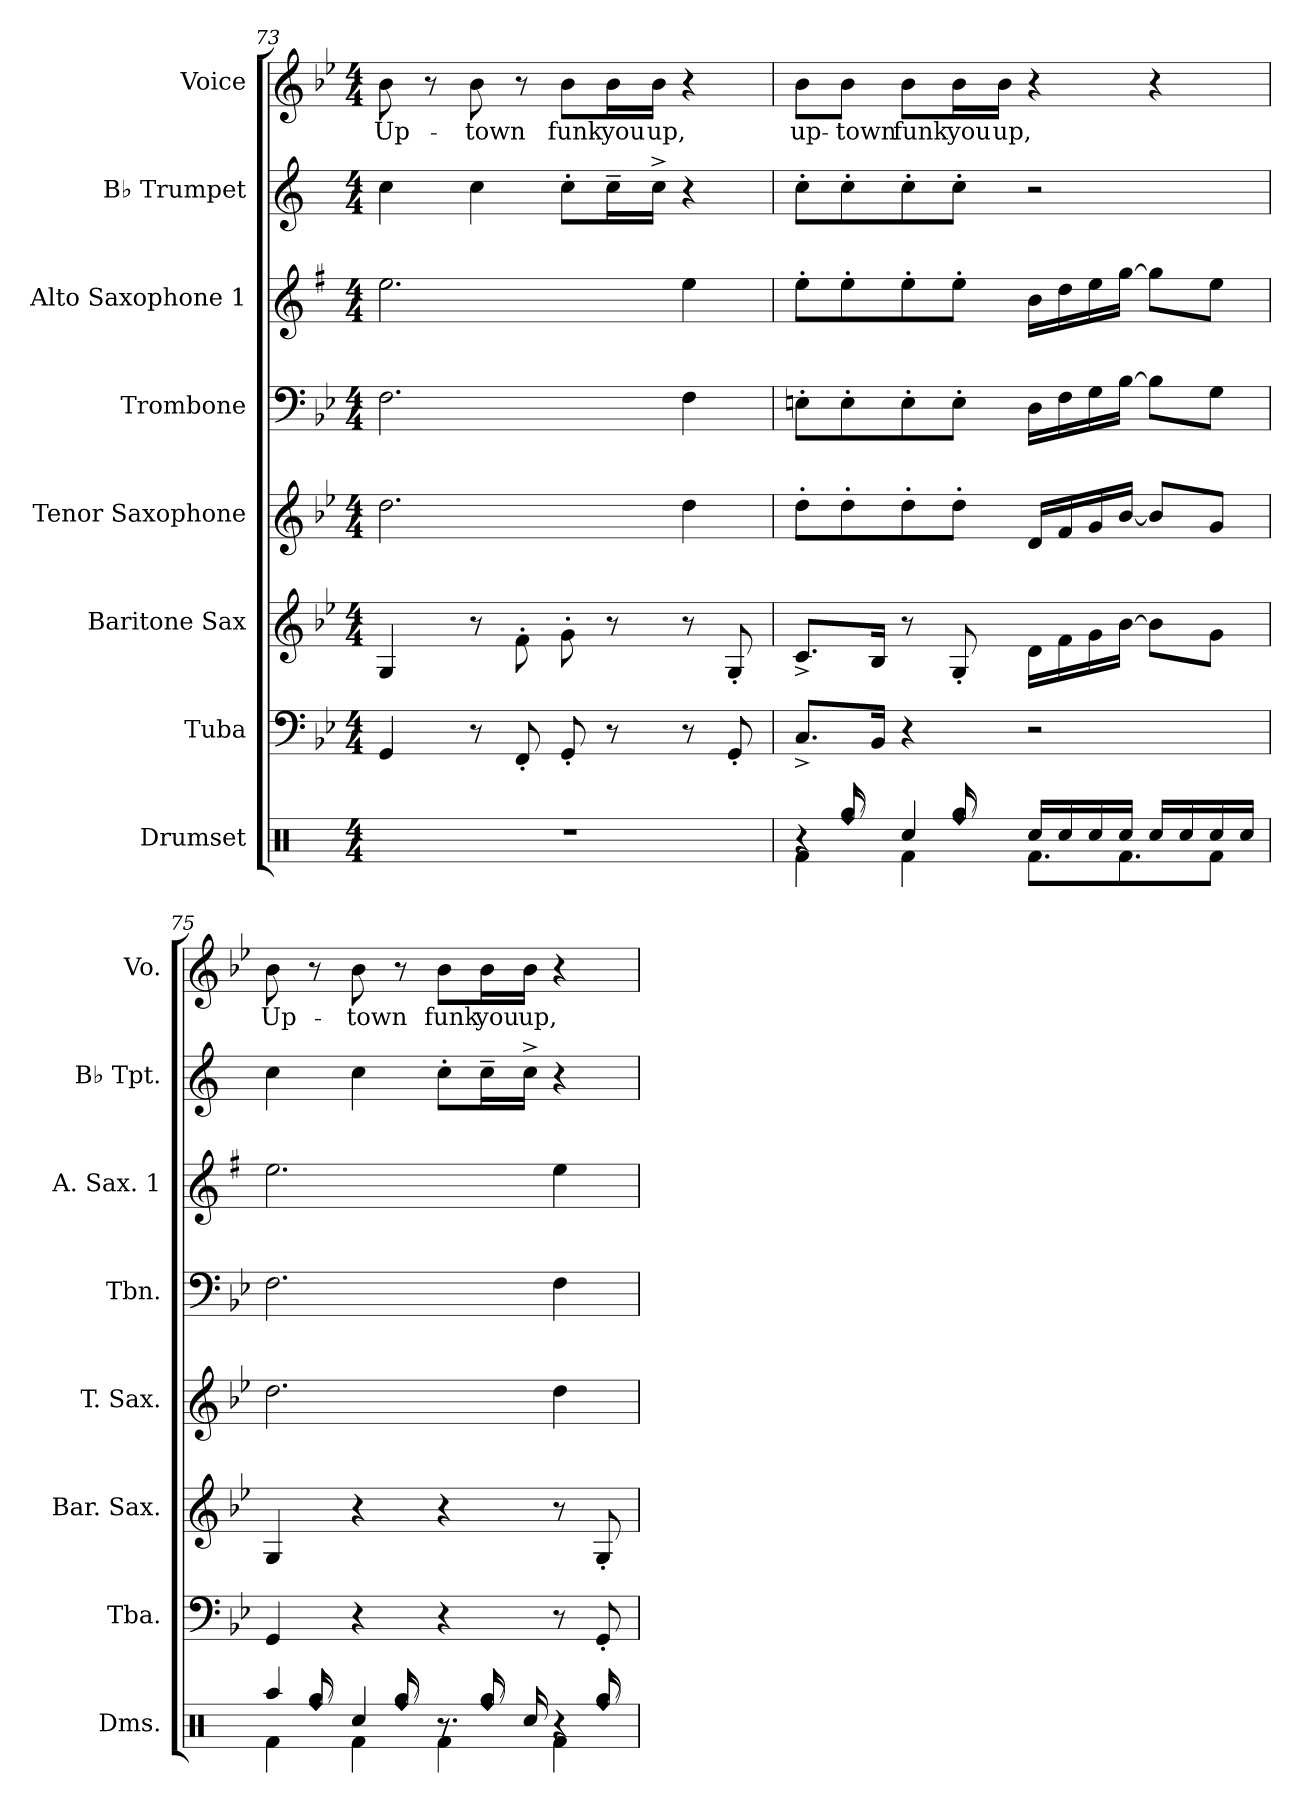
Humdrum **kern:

**kern	**kern	**kern	**kern	**kern	**kern	**kern	**kern	**text
*part8	*part7	*part6	*part5	*part4	*part3	*part2	*part1	*part1
*staff8	*staff7	*staff6	*staff5	*staff4	*staff3	*staff2	*staff1	*staff1
*I"Drumset	*I"Tuba	*I"Baritone Sax	*I"Tenor Saxophone	*I"Trombone	*I"Alto Saxophone 1	*I"B♭ Trumpet	*I"Voice	*
*I'Dms.	*I'Tba.	*I'Bar. Sax.	*I'T. Sax.	*I'Tbn.	*I'A. Sax. 1	*I'B♭ Tpt.	*I'Vo.	*
*clefX	*clefF4	*clefG2	*clefG2	*clefF4	*clefG2	*clefG2	*clefG2	*
*	*	*ITrd12c21	*ITrd8c14	*	*ITrd5c9	*ITrd1c2	*	*
*k[]	*k[b-e-]	*k[b-e-]	*k[b-e-]	*k[b-e-]	*k[b-e-]	*k[b-e-]	*k[b-e-]	*
*M4/4	*M4/4	*M4/4	*M4/4	*M4/4	*M4/4	*M4/4	*M4/4	*
=73	=73	=73	=73	=73	=73	=73	=73	=73
!	!	!	!	!	!	!	!	!LO:LY:b
1r	4GG/	4GG/	2.d\	2.F\	2.g\	4b-\	8b-\	Up-
.	.	.	.	.	.	.	8r	.
!	!	!	!	!	!	!	!	!LO:LY:b
.	8r	8r	.	.	.	4b-\	8b-\	-town
.	8FF'/	8F'\	.	.	.	.	8r	.
!	!	!	!	!	!	!	!	!LO:LY:b
.	8GG'/	8G'\	.	.	.	8b-'\L	8b-\L	funk
!	!	!	!	!	!	!	!	!LO:LY:b
.	8r	8r	.	.	.	16b-~\L	16b-\L	you
!	!	!	!	!	!	!	!	!LO:LY:b
.	.	.	.	.	.	16b-^\JJ	16b-\JJ	up,
.	8r	8r	4d\	4F\	4g\	4r	4r	.
.	8GG'/	8GG'/	.	.	.	.	.	.
!!LO:PB:g=z
=74	=74	=74	=74	=74	=74	=74	=74	=74
*^	*	*	*	*	*	*	*	*
*	*^	*	*	*	*	*	*	*	*
*	*	*^	*	*	*	*	*	*	*	*
!	!	!	!	!	!	!	!	!	!	!	!LO:LY:b
4r	4Rf\	8ryy	8ryy	8.C^/L	8.C^/L	8d'\L	8En'\L	8g'\L	8b-'\L	8b-\L	up-
!	!	!	!LO:N:head=diamond	!	!	!	!	!	!	!	!LO:LY:b
.	.	8Rgg/	8Rff/	.	.	8d'\	8E'\	8g'\	8b-'\	8b-\J	-town
.	.	.	.	16BB-/Jk	16BB-/Jk	.	.	.	.	.	.
!	!	!	!	!	!	!	!	!	!	!	!LO:LY:b
4Rcc/	4Rf\	8ryy	8ryy	4r	8r	8d'\	8E'\	8g'\	8b-'\	8b-\L	funk
!	!	!	!LO:N:head=diamond	!	!	!	!	!	!	!	!LO:LY:b
.	.	8Rgg/	8Rff/	.	8GG'/	8d'\J	8E'\J	8g'\J	8b-'\J	16b-\L	you
!	!	!	!	!	!	!	!	!	!	!	!LO:LY:b
.	.	.	.	.	.	.	.	.	.	16b-\JJ	up,
16Rcc/LL	8.Rf\L	2ryy	2ryy	2r	16D\LL	16D/LL	16D\LL	16d\LL	2r	4r	.
16Rcc/	.	.	.	.	16F\	16F/	16F\	16f\	.	.	.
16Rcc/	.	.	.	.	16G\	16G/	16G\	16g\	.	.	.
16Rcc/JJ	8.Rf\	.	.	.	[16B-\JJ	[16B-/JJ	[16B-\JJ	[16b-\JJ	.	.	.
16Rcc/LL	.	.	.	.	8B-\L]	8B-/L]	8B-\L]	8b-\L]	.	4r	.
16Rcc/	.	.	.	.	.	.	.	.	.	.	.
16Rcc/	8Rf\J	.	.	.	8G\J	8G/J	8G\J	8g\J	.	.	.
16Rcc/JJ	.	.	.	.	.	.	.	.	.	.	.
=75	=75	=75	=75	=75	=75	=75	=75	=75	=75	=75	=75
!	!	!	!	!	!	!	!	!	!	!	!LO:LY:b
4Raa/	4Rf\	8ryy	8ryy	4GG/	4GG/	2.d\	2.F\	2.g\	4b-\	8b-\	Up-
!	!	!	!LO:N:head=diamond	!	!	!	!	!	!	!	!
.	.	8Rgg/	8Rff/	.	.	.	.	.	.	8r	.
!	!	!	!	!	!	!	!	!	!	!	!LO:LY:b
4Rcc/	4Rf\	8ryy	8ryy	4r	4r	.	.	.	4b-\	8b-\	-town
!	!	!	!LO:N:head=diamond	!	!	!	!	!	!	!	!
.	.	8Rgg/	8Rff/	.	.	.	.	.	.	8r	.
!	!	!	!	!	!	!	!	!	!	!	!LO:LY:b
8.r	4Rf\	8r	8ryy	4r	4r	.	.	.	8b-'\L	8b-\L	funk
!	!	!	!LO:N:head=diamond	!	!	!	!	!	!	!	!LO:LY:b
.	.	8Rgg/	8Rff/	.	.	.	.	.	16b-~\L	16b-\L	you
!	!	!	!	!	!	!	!	!	!	!	!LO:LY:b
16Rcc/	.	.	.	.	.	.	.	.	16b-^\JJ	16b-\JJ	up,
4r	4Rf\	8ryy	8ryy	8r	8r	4d\	4F\	4g\	4r	4r	.
!	!	!	!LO:N:head=diamond	!	!	!	!	!	!	!	!
.	.	8Rgg/	8Rff/	8GG'/	8GG'/	.	.	.	.	.	.
*v	*v	*v	*v	*	*	*	*	*	*	*	*
=	=	=	=	=	=	=	=	=
*-	*-	*-	*-	*-	*-	*-	*-	*-
